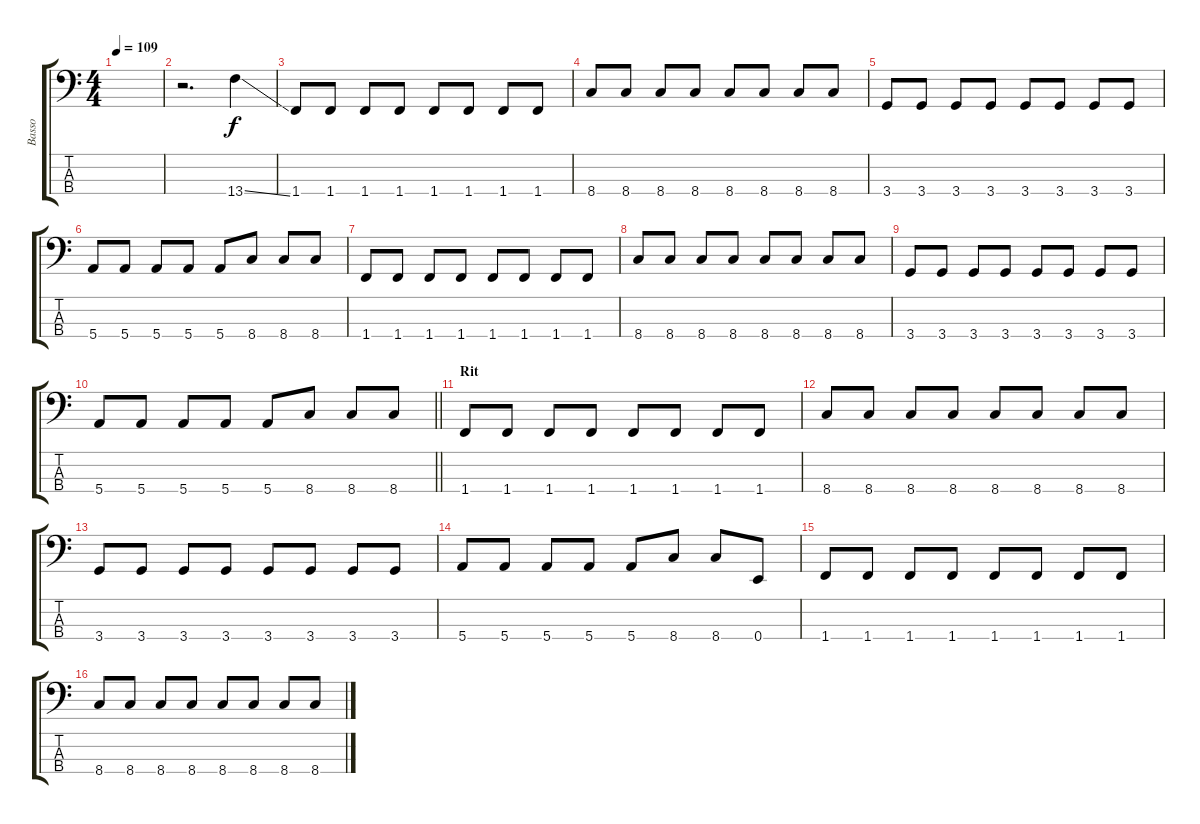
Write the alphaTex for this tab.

\track ("Basso" "Basso") {instrument electricbassfinger}
\staff {score tabs}
\tuning (G2 D2 A1 E1) {hide}
\ts (4 4)
\tempo 109
\clef f4
\ks c
|
r.2{d} 13.4{ss}.4 |
1.4.8 1.4.8 1.4.8 1.4.8 1.4.8 1.4.8 1.4.8 1.4.8 |
8.4.8 8.4.8 8.4.8 8.4.8 8.4.8 8.4.8 8.4.8 8.4.8 |
3.4.8 3.4.8 3.4.8 3.4.8 3.4.8 3.4.8 3.4.8 3.4.8 |
5.4.8 5.4.8 5.4.8 5.4.8 5.4.8 8.4.8 8.4.8 8.4.8 |
1.4.8 1.4.8 1.4.8 1.4.8 1.4.8 1.4.8 1.4.8 1.4.8 |
8.4.8 8.4.8 8.4.8 8.4.8 8.4.8 8.4.8 8.4.8 8.4.8 |
3.4.8 3.4.8 3.4.8 3.4.8 3.4.8 3.4.8 3.4.8 3.4.8 |
\barLineRight lightlight
5.4.8 5.4.8 5.4.8 5.4.8 5.4.8 8.4.8 8.4.8 8.4.8 |
\section ("" "Rit")
1.4.8 1.4.8 1.4.8 1.4.8 1.4.8 1.4.8 1.4.8 1.4.8 |
8.4.8 8.4.8 8.4.8 8.4.8 8.4.8 8.4.8 8.4.8 8.4.8 |
3.4.8 3.4.8 3.4.8 3.4.8 3.4.8 3.4.8 3.4.8 3.4.8 |
5.4.8 5.4.8 5.4.8 5.4.8 5.4.8 8.4.8 8.4.8 0.4.8 |
1.4.8 1.4.8 1.4.8 1.4.8 1.4.8 1.4.8 1.4.8 1.4.8 |
8.4.8 8.4.8 8.4.8 8.4.8 8.4.8 8.4.8 8.4.8 8.4.8
